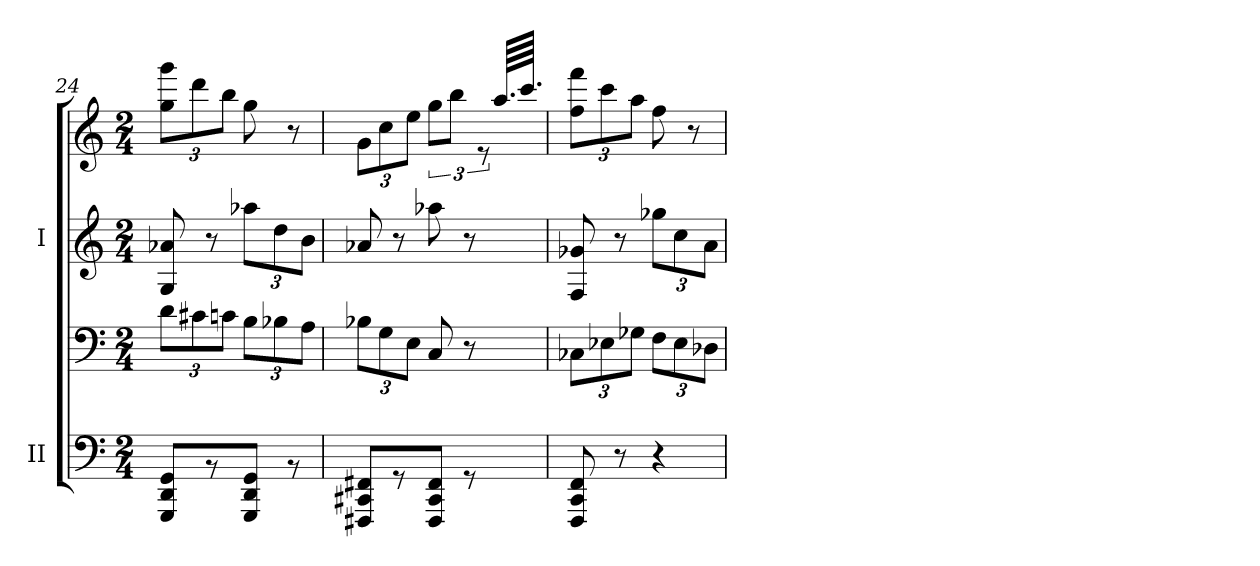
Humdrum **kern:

**kern	**kern	**kern	**kern
*part2	*part2	*part1	*part1
*staff4	*staff3	*staff2	*staff1
*I"II	*	*I"I	*
*I'II	*	*I'I	*
!!LO:LB:g=z
*clefF4	*clefF4	*clefG2	*clefG2
*k[]	*k[]	*k[]	*k[]
*M2/4	*M2/4	*M2/4	*M2/4
*	*Xbrackettup	*	*Xbrackettup
=24	=24	=24	=24
8GGG/ 8DD/ 8GG/L	12d\L	8G/ 8a-X/	12gg\ 12ggg\L
.	12c#X\	.	12ddd\
8rBB	.	8r	.
.	12cn\J	.	12bb\J
*	*	*Xbrackettup	*
8GGG/ 8DD/ 8GG/J	12B\L	12aa-X\L	8gg\
.	12B-X\	12dd\	.
8rBB	.	.	8r
.	12A\J	12b\J	.
=25	=25	=25	=25
*	*	*	*^
8FFF#X/ 8CC#X/ 8FF#X/L	12B-X\L	8a-X/	12g\L	4...ryy
.	12G\	.	12cc\	.
8rGG	.	8r	.	.
.	12E\J	.	12ee\J	.
*	*	*	*brackettup	*
8FFF#/ 8CC#/ 8FF#/J	8C/	8aa-X\	12gg\L	.
.	.	.	12bb\J	.
8rGG	8r	8r	.	.
.	.	.	12re	.
*	*	*	*	*Xtuplet
.	.	.	.	96.aa/LLL
.	.	.	.	96.ccc/JJJ
*	*	*	*v	*v
=26	=26	=26	=26
*	*	*	*tuplet
*	*	*	*Xbrackettup
8FFF/ 8CC/ 8FF/	12C-X\L	8F/ 8g-X/	12ff\ 12fff\L
.	12E-X\	.	12ccc\
8r	.	8r	.
.	12G-X\J	.	12aa\J
4r	12F\L	12gg-X\L	8ff\
.	12E-\	12cc\	.
.	.	.	8r
.	12D-X\J	12a\J	.
=	=	=	=
*-	*-	*-	*-
